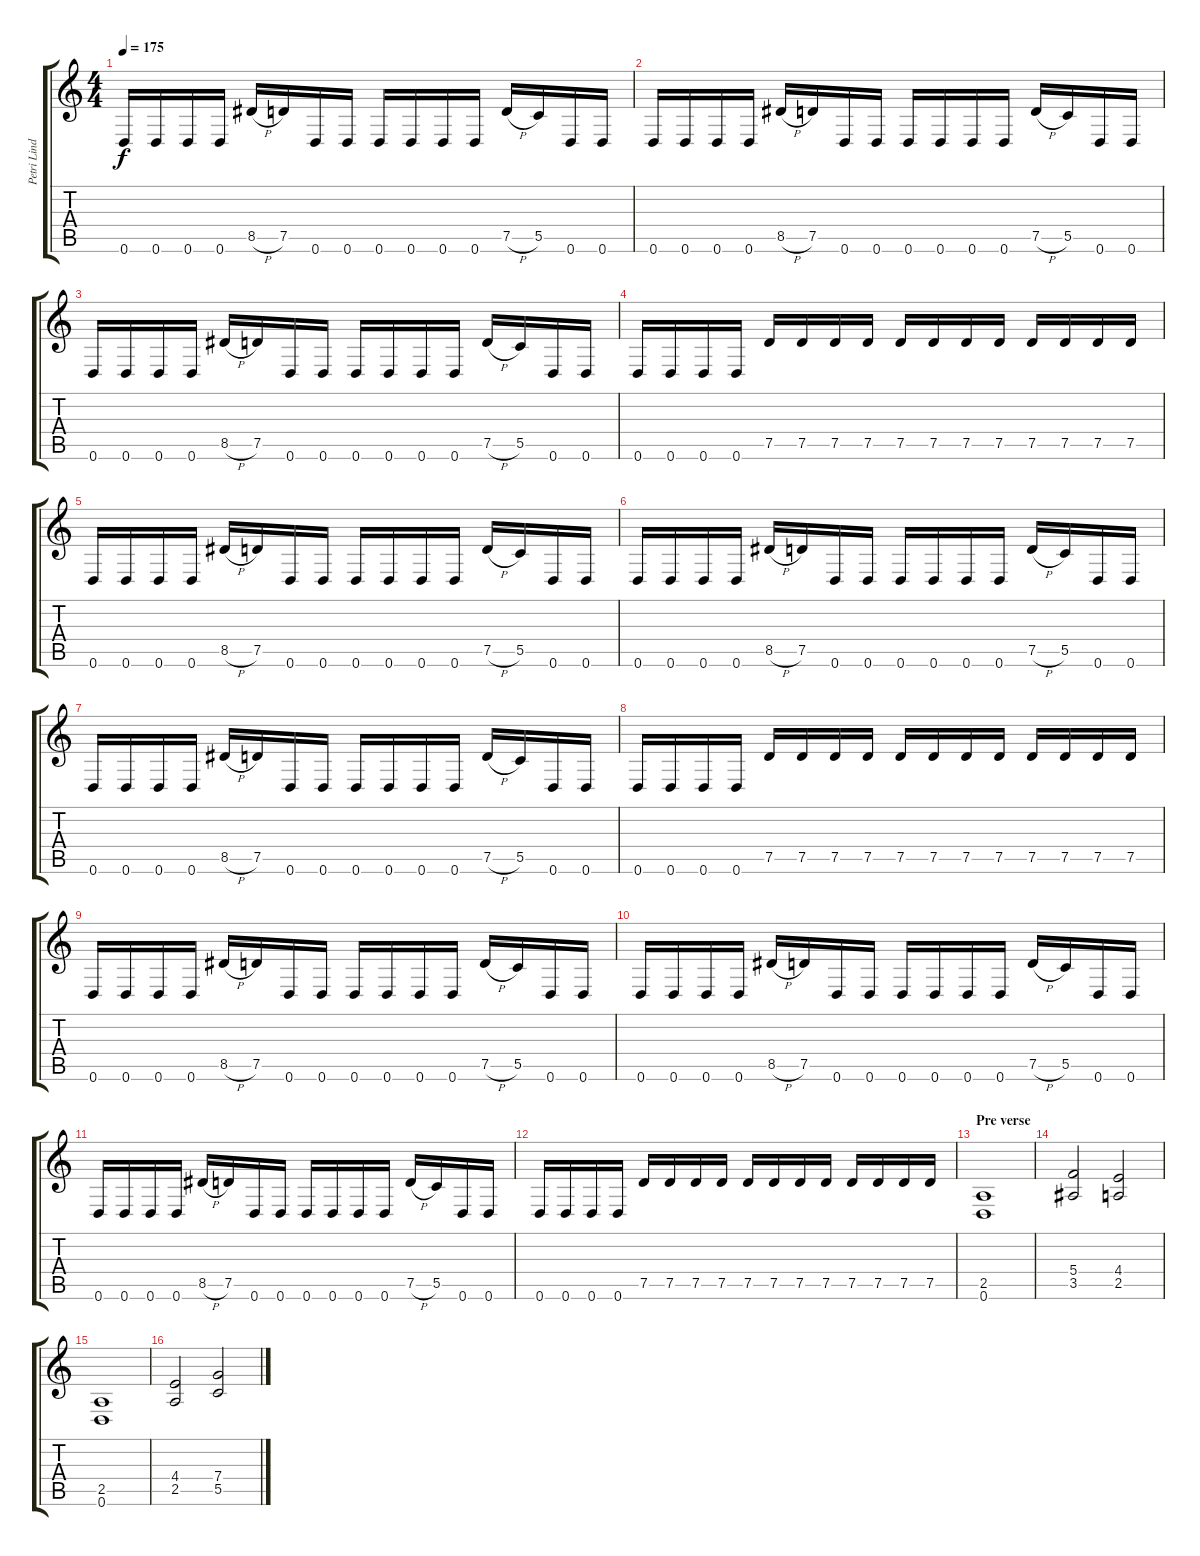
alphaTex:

\track ("Petri Lindroos" "Petri Lind") {instrument distortionguitar}
\staff {score tabs}
\tuning (D4 A3 F3 C3 G2 D2) {hide}
\ts (4 4)
\tempo 175
\clef g2
\ks c
0.6.16{dy f} 0.6.16 0.6.16 0.6.16 8.5{h}.16 7.5.16 0.6.16 0.6.16 0.6.16 0.6.16 0.6.16 0.6.16 7.5{h}.16 5.5.16 0.6.16 0.6.16 |
0.6.16 0.6.16 0.6.16 0.6.16 8.5{h}.16 7.5.16 0.6.16 0.6.16 0.6.16 0.6.16 0.6.16 0.6.16 7.5{h}.16 5.5.16 0.6.16 0.6.16 |
0.6.16 0.6.16 0.6.16 0.6.16 8.5{h}.16 7.5.16 0.6.16 0.6.16 0.6.16 0.6.16 0.6.16 0.6.16 7.5{h}.16 5.5.16 0.6.16 0.6.16 |
0.6.16 0.6.16 0.6.16 0.6.16 7.5.16 7.5.16 7.5.16 7.5.16 7.5.16 7.5.16 7.5.16 7.5.16 7.5.16 7.5.16 7.5.16 7.5.16 |
0.6.16 0.6.16 0.6.16 0.6.16 8.5{h}.16 7.5.16 0.6.16 0.6.16 0.6.16 0.6.16 0.6.16 0.6.16 7.5{h}.16 5.5.16 0.6.16 0.6.16 |
0.6.16 0.6.16 0.6.16 0.6.16 8.5{h}.16 7.5.16 0.6.16 0.6.16 0.6.16 0.6.16 0.6.16 0.6.16 7.5{h}.16 5.5.16 0.6.16 0.6.16 |
0.6.16 0.6.16 0.6.16 0.6.16 8.5{h}.16 7.5.16 0.6.16 0.6.16 0.6.16 0.6.16 0.6.16 0.6.16 7.5{h}.16 5.5.16 0.6.16 0.6.16 |
0.6.16 0.6.16 0.6.16 0.6.16 7.5.16 7.5.16 7.5.16 7.5.16 7.5.16 7.5.16 7.5.16 7.5.16 7.5.16 7.5.16 7.5.16 7.5.16 |
0.6.16 0.6.16 0.6.16 0.6.16 8.5{h}.16 7.5.16 0.6.16 0.6.16 0.6.16 0.6.16 0.6.16 0.6.16 7.5{h}.16 5.5.16 0.6.16 0.6.16 |
0.6.16 0.6.16 0.6.16 0.6.16 8.5{h}.16 7.5.16 0.6.16 0.6.16 0.6.16 0.6.16 0.6.16 0.6.16 7.5{h}.16 5.5.16 0.6.16 0.6.16 |
0.6.16 0.6.16 0.6.16 0.6.16 8.5{h}.16 7.5.16 0.6.16 0.6.16 0.6.16 0.6.16 0.6.16 0.6.16 7.5{h}.16 5.5.16 0.6.16 0.6.16 |
0.6.16 0.6.16 0.6.16 0.6.16 7.5.16 7.5.16 7.5.16 7.5.16 7.5.16 7.5.16 7.5.16 7.5.16 7.5.16 7.5.16 7.5.16 7.5.16 |
\section ("" "Pre verse")
(2.5 0.6).1 |
(5.4 3.5).2 (4.4 2.5).2 |
(2.5 0.6).1 |
(4.4 2.5).2 (7.4 5.5).2
